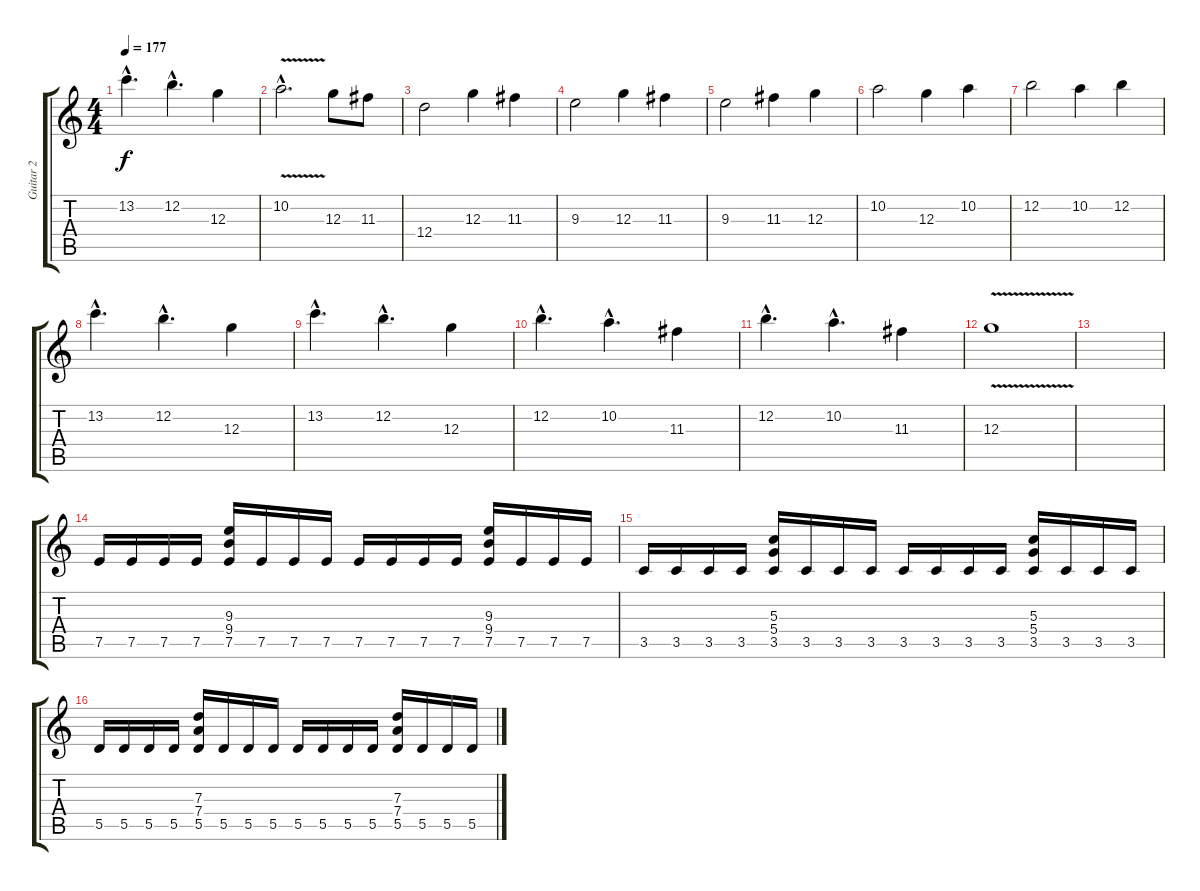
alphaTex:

\track ("Guitar 2" "Guitar 2") {instrument distortionguitar}
\staff {score tabs}
\tuning (E4 B3 G3 D3 A2 E2) {hide}
\ts (4 4)
\tempo 177
\clef g2
\ks c
13.2{hac}.4{d dy f} 12.2{hac}.4{d} 12.3.4 |
10.2{v hac}.2{d} 12.3.8 11.3.8 |
12.4.2 12.3.4 11.3.4 |
9.3.2 12.3.4 11.3.4 |
9.3.2 11.3.4 12.3.4 |
10.2.2 12.3.4 10.2.4 |
12.2.2 10.2.4 12.2.4 |
13.2{hac}.4{d} 12.2{hac}.4{d} 12.3.4 |
13.2{hac}.4{d} 12.2{hac}.4{d} 12.3.4 |
12.2{hac}.4{d} 10.2{hac}.4{d} 11.3.4 |
12.2{hac}.4{d} 10.2{hac}.4{d} 11.3.4 |
12.3{v}.1 |
|
7.5.16 7.5.16 7.5.16 7.5.16 (9.3 9.4 7.5).16 7.5.16 7.5.16 7.5.16 7.5.16 7.5.16 7.5.16 7.5.16 (9.3 9.4 7.5).16 7.5.16 7.5.16 7.5.16 |
3.5.16 3.5.16 3.5.16 3.5.16 (5.3 5.4 3.5).16 3.5.16 3.5.16 3.5.16 3.5.16 3.5.16 3.5.16 3.5.16 (5.3 5.4 3.5).16 3.5.16 3.5.16 3.5.16 |
5.5.16 5.5.16 5.5.16 5.5.16 (7.3 7.4 5.5).16 5.5.16 5.5.16 5.5.16 5.5.16 5.5.16 5.5.16 5.5.16 (7.3 7.4 5.5).16 5.5.16 5.5.16 5.5.16
